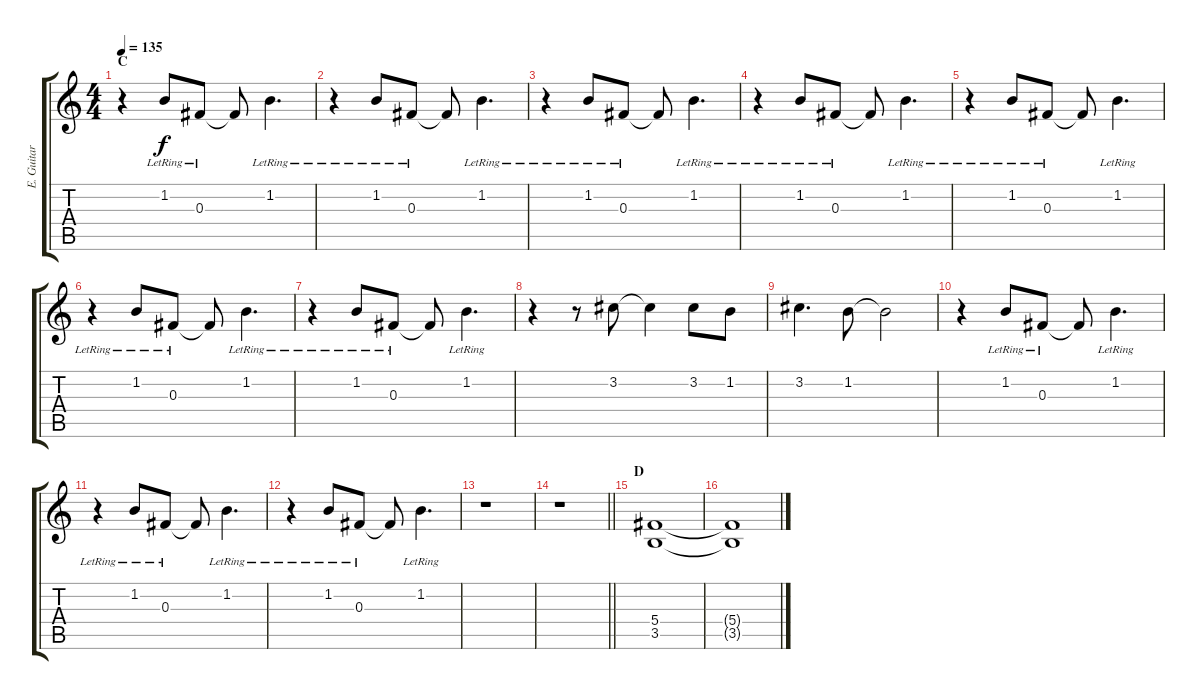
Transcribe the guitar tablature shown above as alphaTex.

\track ("E. Guitar II" "E. Guitar ") {instrument overdrivenguitar}
\staff {score tabs}
\tuning (Eb4 Bb3 Gb3 Db3 Ab2 Eb2) {hide}
\ts (4 4)
\section ("" "C")
\tempo 135
\clef g2
\ks c
r.4{dy f} 1.2{lr}.8 0.3{lr}.8 0.3{t}.8 1.2{lr}.4{d} |
r.4 1.2{lr}.8 0.3{lr}.8 0.3{t}.8 1.2{lr}.4{d} |
r.4 1.2{lr}.8 0.3{lr}.8 0.3{t}.8 1.2{lr}.4{d} |
r.4 1.2{lr}.8 0.3{lr}.8 0.3{t}.8 1.2{lr}.4{d} |
r.4 1.2{lr}.8 0.3{lr}.8 0.3{t}.8 1.2{lr}.4{d} |
r.4 1.2{lr}.8 0.3{lr}.8 0.3{t}.8 1.2{lr}.4{d} |
r.4 1.2{lr}.8 0.3{lr}.8 0.3{t}.8 1.2{lr}.4{d} |
r.4 r.8 3.2.8 3.2{t}.4 3.2.8 1.2.8 |
3.2.4{d} 1.2.8 1.2{t}.2 |
r.4 1.2{lr}.8 0.3{lr}.8 0.3{t}.8 1.2{lr}.4{d} |
r.4 1.2{lr}.8 0.3{lr}.8 0.3{t}.8 1.2{lr}.4{d} |
r.4 1.2{lr}.8 0.3{lr}.8 0.3{t}.8 1.2{lr}.4{d} |
r.1 |
\barLineRight lightlight
r.1 |
\section ("" "D")
(5.4 3.5).1 |
(5.4{t} 3.5{t}).1
